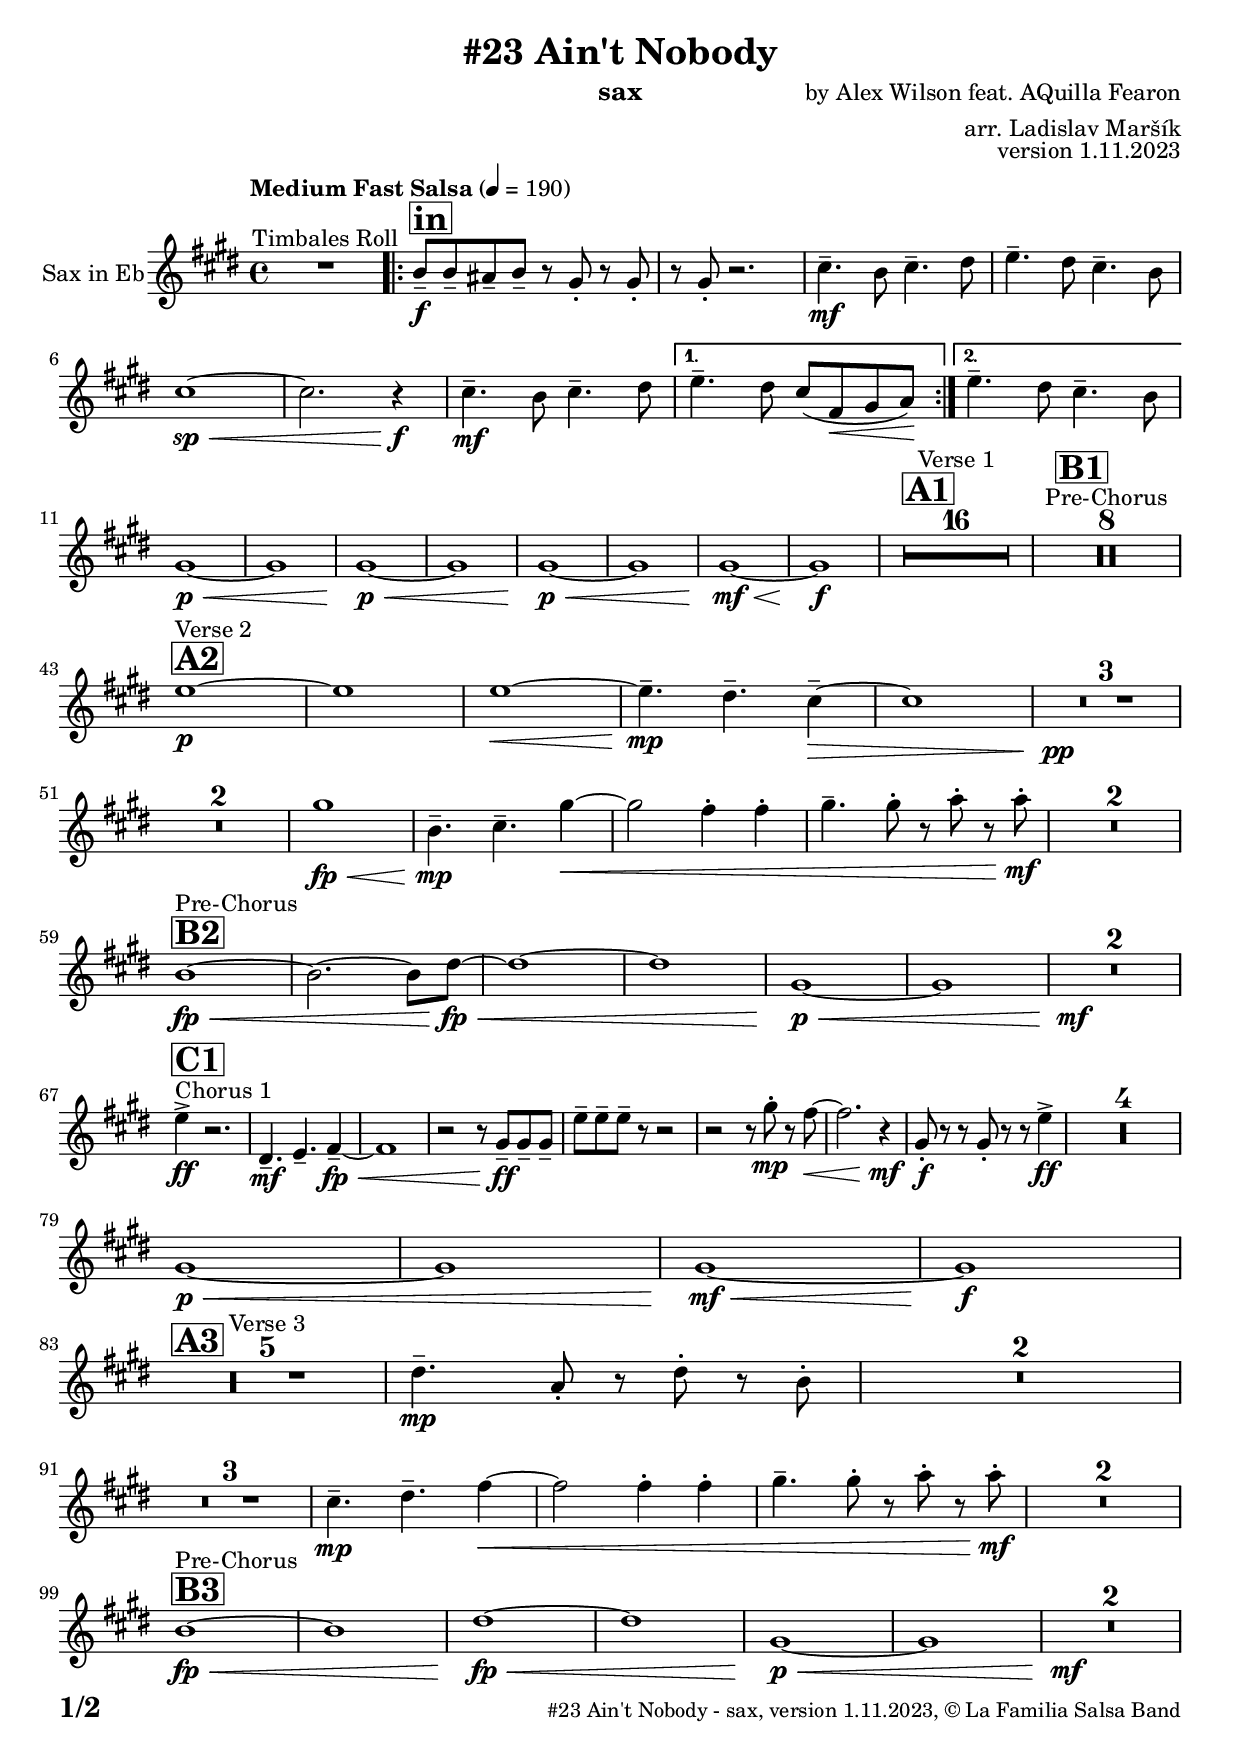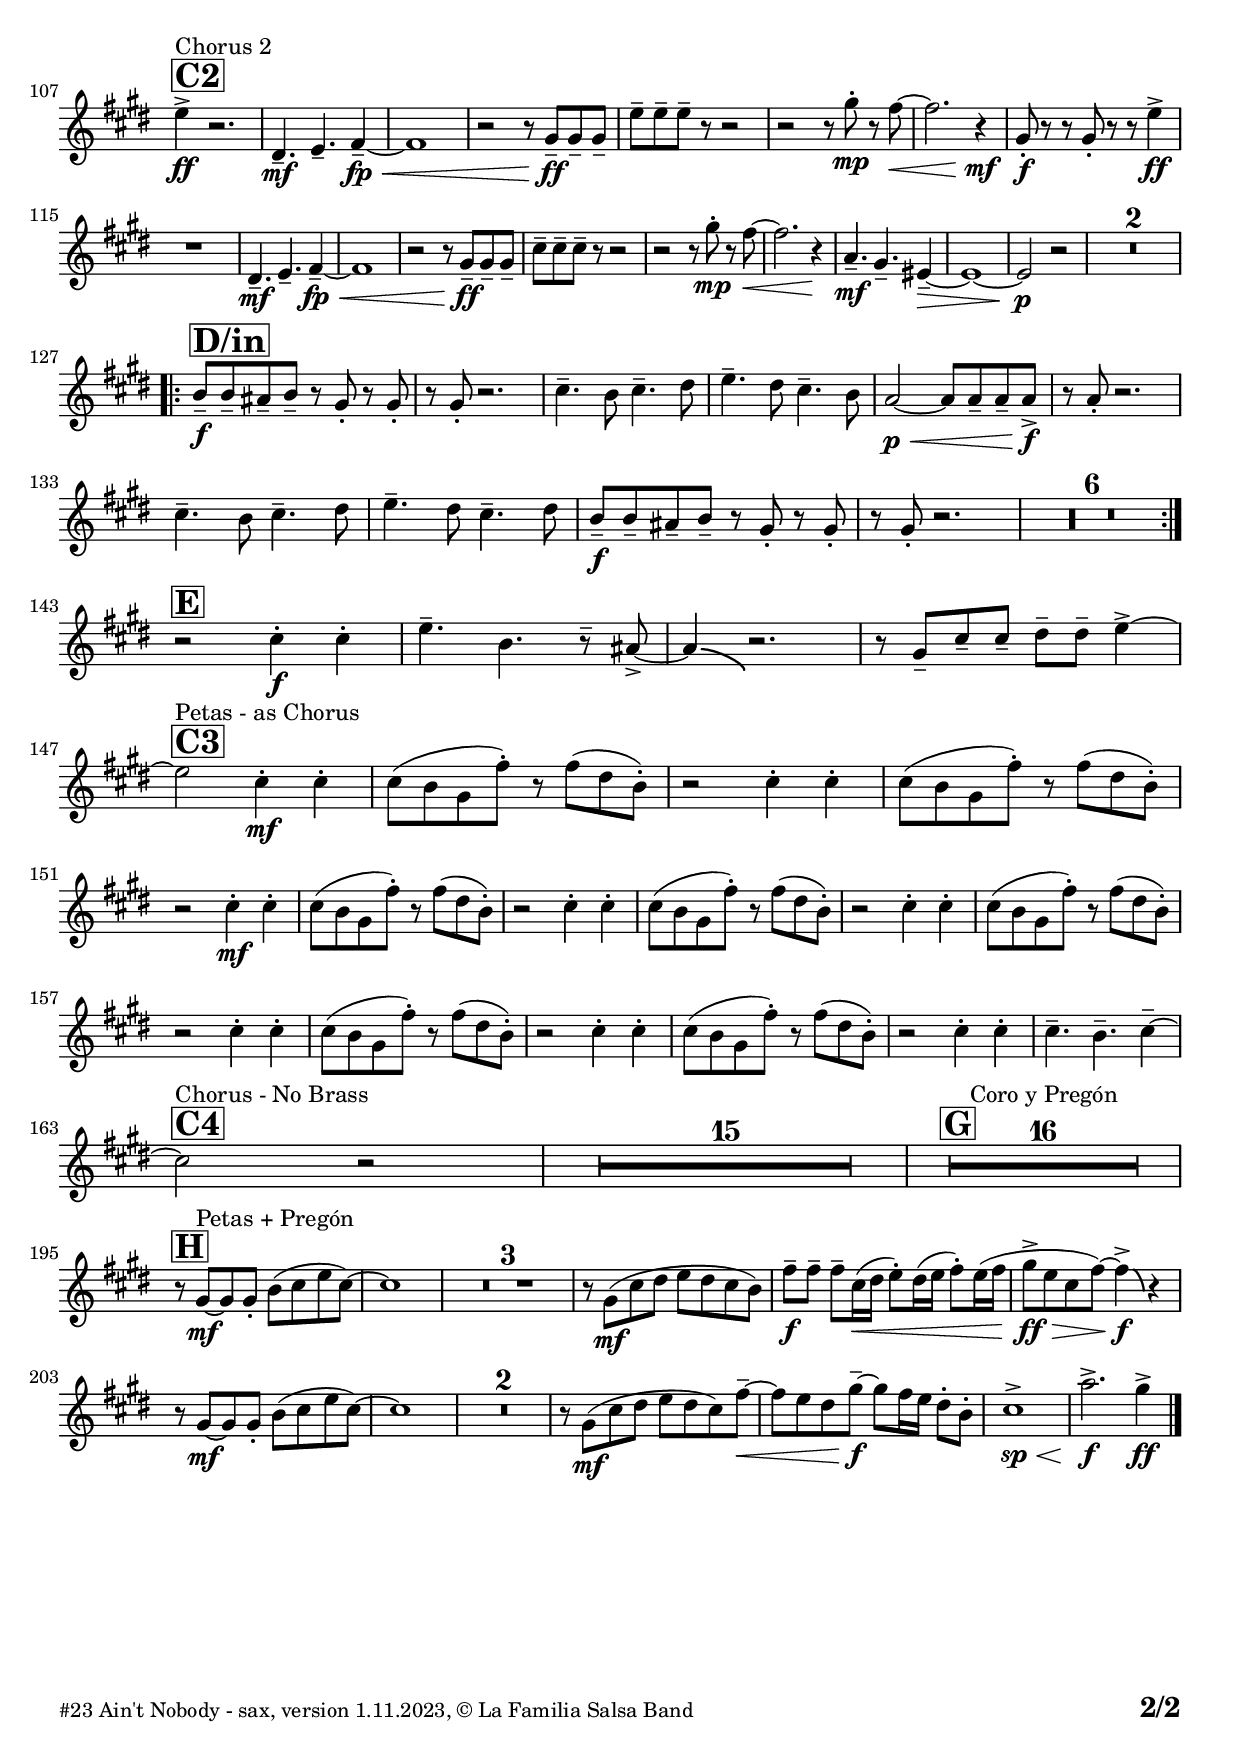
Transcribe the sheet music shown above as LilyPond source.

\version "2.24.0"

% Sheet revision 2022_09


\header {
  title = "#23 Ain't Nobody"
  instrument = "sax"
  composer = "by Alex Wilson feat. AQuilla Fearon"
  arranger = "arr. Ladislav Maršík"
  opus = "version 1.11.2023"
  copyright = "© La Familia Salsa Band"
}

inst =
#(define-music-function
  (string)
  (string?)
  #{ <>^\markup \abs-fontsize #16 \bold \box #string #})

makePercent = #(define-music-function (note) (ly:music?)
                 (make-music 'PercentEvent 'length (ly:music-length note)))

#(define (test-stencil grob text)
   (let* ((orig (ly:grob-original grob))
          (siblings (ly:spanner-broken-into orig)) ; have we been split?
          (refp (ly:grob-system grob))
          (left-bound (ly:spanner-bound grob LEFT))
          (right-bound (ly:spanner-bound grob RIGHT))
          (elts-L (ly:grob-array->list (ly:grob-object left-bound 'elements)))
          (elts-R (ly:grob-array->list (ly:grob-object right-bound 'elements)))
          (break-alignment-L
           (filter
            (lambda (elt) (grob::has-interface elt 'break-alignment-interface))
            elts-L))
          (break-alignment-R
           (filter
            (lambda (elt) (grob::has-interface elt 'break-alignment-interface))
            elts-R))
          (break-alignment-L-ext (ly:grob-extent (car break-alignment-L) refp X))
          (break-alignment-R-ext (ly:grob-extent (car break-alignment-R) refp X))
          (num
           (markup text))
          (num
           (if (or (null? siblings)
                   (eq? grob (car siblings)))
               num
               (make-parenthesize-markup num)))
          (num (grob-interpret-markup grob num))
          (num-stil-ext-X (ly:stencil-extent num X))
          (num-stil-ext-Y (ly:stencil-extent num Y))
          (num (ly:stencil-aligned-to num X CENTER))
          (num
           (ly:stencil-translate-axis
            num
            (+ (interval-length break-alignment-L-ext)
               (* 0.5
                  (- (car break-alignment-R-ext)
                     (cdr break-alignment-L-ext))))
            X))
          (bracket-L
           (markup
            #:path
            0.1 ; line-thickness
            `((moveto 0.5 ,(* 0.5 (interval-length num-stil-ext-Y)))
              (lineto ,(* 0.5
                          (- (car break-alignment-R-ext)
                             (cdr break-alignment-L-ext)
                             (interval-length num-stil-ext-X)))
                      ,(* 0.5 (interval-length num-stil-ext-Y)))
              (closepath)
              (rlineto 0.0
                       ,(if (or (null? siblings) (eq? grob (car siblings)))
                            -1.0 0.0)))))
          (bracket-R
           (markup
            #:path
            0.1
            `((moveto ,(* 0.5
                          (- (car break-alignment-R-ext)
                             (cdr break-alignment-L-ext)
                             (interval-length num-stil-ext-X)))
                      ,(* 0.5 (interval-length num-stil-ext-Y)))
              (lineto 0.5
                      ,(* 0.5 (interval-length num-stil-ext-Y)))
              (closepath)
              (rlineto 0.0
                       ,(if (or (null? siblings) (eq? grob (last siblings)))
                            -1.0 0.0)))))
          (bracket-L (grob-interpret-markup grob bracket-L))
          (bracket-R (grob-interpret-markup grob bracket-R))
          (num (ly:stencil-combine-at-edge num X LEFT bracket-L 0.4))
          (num (ly:stencil-combine-at-edge num X RIGHT bracket-R 0.4)))
     num))

#(define-public (Measure_attached_spanner_engraver context)
   (let ((span '())
         (finished '())
         (event-start '())
         (event-stop '()))
     (make-engraver
      (listeners ((measure-counter-event engraver event)
                  (if (= START (ly:event-property event 'span-direction))
                      (set! event-start event)
                      (set! event-stop event))))
      ((process-music trans)
       (if (ly:stream-event? event-stop)
           (if (null? span)
               (ly:warning "You're trying to end a measure-attached spanner but you haven't started one.")
               (begin (set! finished span)
                 (ly:engraver-announce-end-grob trans finished event-start)
                 (set! span '())
                 (set! event-stop '()))))
       (if (ly:stream-event? event-start)
           (begin (set! span (ly:engraver-make-grob trans 'MeasureCounter event-start))
             (set! event-start '()))))
      ((stop-translation-timestep trans)
       (if (and (ly:spanner? span)
                (null? (ly:spanner-bound span LEFT))
                (moment<=? (ly:context-property context 'measurePosition) ZERO-MOMENT))
           (ly:spanner-set-bound! span LEFT
                                  (ly:context-property context 'currentCommandColumn)))
       (if (and (ly:spanner? finished)
                (moment<=? (ly:context-property context 'measurePosition) ZERO-MOMENT))
           (begin
            (if (null? (ly:spanner-bound finished RIGHT))
                (ly:spanner-set-bound! finished RIGHT
                                       (ly:context-property context 'currentCommandColumn)))
            (set! finished '())
            (set! event-start '())
            (set! event-stop '()))))
      ((finalize trans)
       (if (ly:spanner? finished)
           (begin
            (if (null? (ly:spanner-bound finished RIGHT))
                (set! (ly:spanner-bound finished RIGHT)
                      (ly:context-property context 'currentCommandColumn)))
            (set! finished '())))
       (if (ly:spanner? span)
           (begin
            (ly:warning "I think there's a dangling measure-attached spanner :-(")
            (ly:grob-suicide! span)
            (set! span '())))))))

\layout {
  \context {
    \Staff
    \consists #Measure_attached_spanner_engraver
    \override MeasureCounter.font-encoding = #'latin1
    \override MeasureCounter.font-size = 0
    \override MeasureCounter.outside-staff-padding = 2
    \override MeasureCounter.outside-staff-horizontal-padding = #0
  }
}

repeatBracket = #(define-music-function
                  (parser location N note)
                  (number? ly:music?)
                  #{
                    \override Staff.MeasureCounter.stencil =
                    #(lambda (grob) (test-stencil grob #{ #(string-append(number->string N) "x") #} ))
                    \startMeasureCount
                    \repeat volta #N { $note }
                    \stopMeasureCount
                  #}
                  )

Sax = \new Voice
\transpose c a'
%\transpose c d
\relative c' {
  \set Staff.instrumentName = \markup {
    \center-align { "Sax in Eb" }
  }
  \set Staff.midiInstrument = "alto sax"
  \set Staff.midiMaximumVolume = #0.9

  \key e \minor
  \time 4/4
  \tempo "Medium Fast Salsa" 4 = 190

  R1 ^\markup { "Timbales Roll" }
  
  \inst "in"
  \repeat volta 2 { 
    d,8 \f -- d -- cis -- d --  r b -. r b -. |
    r b -. r2. |
    e4. \mf -- d8 e4. -- fis8  |
    g4. -- fis8 e4. -- d8 |
    e1 \sp \< ~ |
    e2. r4 \f \! |
    e4. \mf -- d8 e4. -- fis8  |
  }
    \alternative { 
    {
      g4. -- fis8 e ( a, \< b c \! ) |
    } 
    {
      g'4. -- fis8 e4. -- d8 |
    }
  }
  \break
  b1 \p \< ~ |
  b1 |
  b1 \p \< ~ |
  b1 |
  b1 \! \p \< ~ |
  b1 |
  b1  \! \mf \< ~ |
  b1 \! \f |
  
  \inst "A1"
  \set Score.skipBars = ##t R1*16 ^\markup { "Verse 1" }
  
  \inst "B1"
  \set Score.skipBars = ##t R1*8 ^\markup { "Pre-Chorus" }
  
  \break
  \inst "A2" 
  g'1 \p ^\markup { "Verse 2" }  ~ |
  g1  |
  g1 \< ~ |
  g4.\mp -- fis4. -- e4 -- ~ \> |
  e1 |
  R1 * 3 \pp \! | \break
  R1 * 2
  b'1 \! \fp \< ||
  d,4.\! \mp -- e4. -- b'4 ~ \< |
  b2 a4 -. a4 -. |
  b4. -- b8 -. r c -. r c -. \mf \! |
  R1 * 2
  \break
  \inst "B2"
  d,1 ^\markup { "Pre-Chorus" } \fp \< ~ |
  d2. ~ d8 fis \! \fp \< ~ |
  fis1 ~ |
  fis1 |
  b,1 \p \< ~ |
  b1 |
  R1*2 \! \mf
  \break
  s1 * 0
  ^\markup { "Chorus 1" }
  \inst "C1"
  g'4 \accent \ff r2. |
  fis,4. -- \mf g4. -- a4 -- ~ \fp \< |
  a1 |
  r2 r8 b8 \ff -- b -- b -- |
  g' -- g -- g -- r8 r2 |
  r2 r8 b -. \mp r a ~ \< |
  a2. r4 \! \mf |
  b,8 \f \! -. r r b -. r r g'4 \ff \accent |
  R1*4
  
  \break
  b,1 \p \< ~ |
  b1 |
  b1  \! \mf \< ~ |
  b1 \! \f |
  \break

  \inst "A3"
  R1 * 5 ^\markup { "Verse 3" } 
  fis'4. \mp -- c8 -. r fis -. r  d -. |
  R1 * 2 \break
  R1 * 3
  e4.\! \mp -- fis4. -- a4 ~ \< ||
  a2 a4 -. a4 -. |
  b4. -- b8 -. r c -. r c -. \mf \! |
  R1 * 2 \break

  \inst "B3"
  d,1 ^\markup { "Pre-Chorus" } \fp \< ~ |
  d1 |
  fis1 \! \fp \< ~ |
  fis1 |
  b,1 \p \< ~ |
  b1 |
  R1*2 \! \mf \break
  
    \inst "C2"
    s1*0 ^\markup { "Chorus 2" }
   g'4 \accent \ff r2. |
  fis,4. -- \mf g4. -- a4 -- ~ \fp \< |
  a1 |
  r2 r8 b8 \ff -- b -- b -- |
  g' -- g -- g -- r8 r2 |
  r2 r8 b -. \mp r a ~ \< |
  a2. r4 \! \mf |
  b,8 \f \! -. r r b -. r r g'4 \ff \accent | \break
  R1 |
  fis,4. -- \mf g4. -- a4 -- ~ \fp \< |
  a1 |
  r2 r8 b8 \ff -- b -- b -- |
  e -- e -- e -- r8 r2 |
  r2 r8 b' -. \mp r a ~ \< |
  a2. r4 \! |
  c,4. -- \mf b4. -- gis4 -- \> ~ |
  gis1 ~ |
  gis2 \p r2 |
  R1 * 2 \break
  
  \inst "D/in"
  \repeat volta 2 { 
     d'8 \f -- d -- cis -- d --  r b -. r b -. |
    r b -. r2. |
    e4. -- d8 e4. -- fis8  |
    g4. -- fis8 e4. -- d8 |
    c2 \p \< ~ c8 c -- c -- c -> \f |
    r8 c -. r2.  |
    e4. -- d8 e4. -- fis8  |
    g4. -- fis8 e4. -- fis8 |
    d8 \f -- d -- cis -- d --  r b -. r b -. |
    r b -. r2. |
    R1*6 \break
  }
  
  \inst "E"
  r2 e4 \f -. e -. |
  g4. -- d4. r8 -- cis8 -> ~ |
  cis4 \bendAfter #-4 r2. |
  r8 b -- e -- e -- fis -- fis -- g4 -> ~ | \break
  
  \inst "C3"
  g2 ^\markup { "Petas - as Chorus" } e4 -. \mf e -. |
  e8 ( d b a' -. ) r a ( fis d -. ) |
  r2 e4 -. e -. |
  e8 ( d b a' -. ) r a ( fis d -. ) | \break
  r2 e4 -. \mf e -. |
  e8 ( d b a' -. ) r a ( fis d -. ) |
  r2 e4 -. e -. |
  e8 ( d b a' -. ) r a ( fis d -. ) |
  r2 e4 -. e -. |
  e8 ( d b a' -. ) r a ( fis d -. ) | \break
  r2 e4 -. e -. |
  e8 ( d b a' -. ) r a ( fis d -. ) |
  r2 e4 -. e -. |
  e8 ( d b a' -. ) r a ( fis d -. ) |
  r2 e4 -. e -. |
  e4. -- d4. -- e4 ~ -- | \break 
   \inst "C4"
  e2 ^\markup { "Chorus - No Brass" } r2 |
  R1 * 15 | 
  \inst "G"
  R1 * 16 ^\markup { "Coro y Pregón" }  | \break
  \inst "H"
  r8 b \mf ~ ^\markup { "Petas + Pregón" } b8 b -. d ( e g e ~ ) |
  e1 |
  R1 * 3 |
  r8 b \mf ( e fis g fis e d ) |
  a' \f -- a -- a -- e16 ( \< fis g8 -. ) fis16 ( g a8 -. ) g16 ( a |
  b8 \ff -> \> g e a8 ) ~ a4 \bendAfter #-4 -> \f r4 | \break
  r8 b, \mf ~ b8 b -. d ( e g e ~ ) |
  e1 |
  R1* 2  |
  r8 b \mf ( e fis g fis e ) a \< -- ~ |
  a g fis b \f -- ~ b a16 g fis8 -. d -. |
  e1 \sp \< -> |
  c'2. \f -> b4 -> \ff |
  
  \label #'lastPage
  \bar "|."  
  
  
  \label #'lastPage
  \bar "|."  
  
  \label #'lastPage
  \bar "|."
}

\score {
  \compressMMRests \new Staff \with {
    \consists "Volta_engraver"
  }
  {
    \Sax
  }
  \layout {
    \context {
      \Score
      \remove "Volta_engraver"
    }
  }
}


\paper {
  system-system-spacing =
  #'((basic-distance . 14)
     (minimum-distance . 10)
     (padding . 1)
     (stretchability . 60))
  between-system-padding = #2
  bottom-margin = 5\mm

  print-first-page-number = ##t
  oddHeaderMarkup = \markup \fill-line { " " }
  evenHeaderMarkup = \markup \fill-line { " " }
  oddFooterMarkup = \markup {
    \fill-line {
      \bold \fontsize #2
      \concat { \fromproperty #'page:page-number-string "/" \page-ref #'lastPage "0" "?" }

      \fontsize #-1
      \concat { \fromproperty #'header:title " - " \fromproperty #'header:instrument ", " \fromproperty #'header:opus ", " \fromproperty #'header:copyright }
    }
  }
  evenFooterMarkup = \markup {
    \fill-line {
      \fontsize #-1
      \concat { \fromproperty #'header:title " - " \fromproperty #'header:instrument ", " \fromproperty #'header:opus ", " \fromproperty #'header:copyright }

      \bold \fontsize #2
      \concat { \fromproperty #'page:page-number-string "/" \page-ref #'lastPage "0" "?" }
    }
  }
}